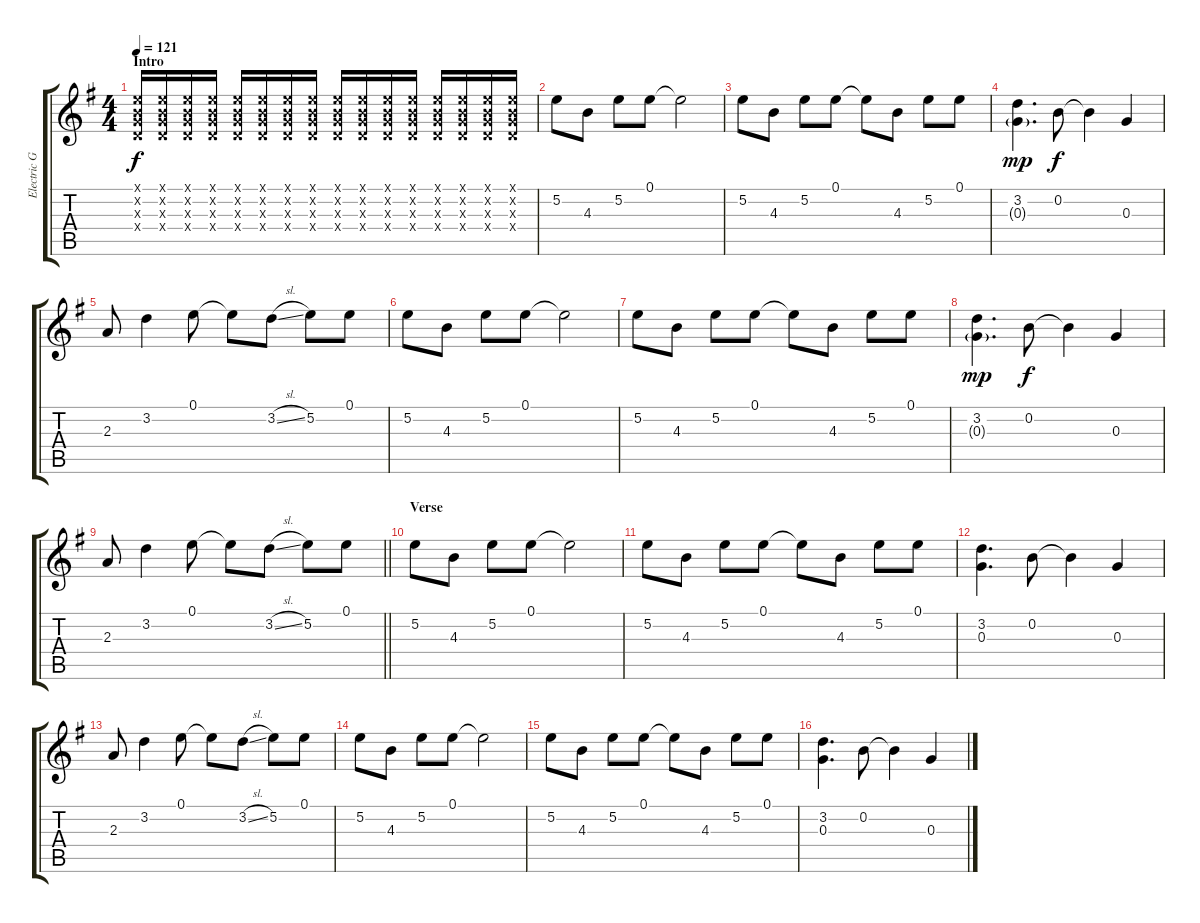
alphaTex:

\track ("Electric Guitar 1" "Electric G") {instrument distortionguitar}
\staff {score tabs}
\tuning (E4 B3 G3 D3 A2 E2) {hide}
\ts (4 4)
\section ("" "Intro")
\tempo 121
\clef g2
\ks g
(0.1{x} 0.2{x} 0.3{x} 0.4{x}).16{dy f instrument distortionguitar} (0.1{x} 0.2{x} 0.3{x} 0.4{x}).16 (0.1{x} 0.2{x} 0.3{x} 0.4{x}).16 (0.1{x} 0.2{x} 0.3{x} 0.4{x}).16 (0.1{x} 0.2{x} 0.3{x} 0.4{x}).16 (0.1{x} 0.2{x} 0.3{x} 0.4{x}).16 (0.1{x} 0.2{x} 0.3{x} 0.4{x}).16 (0.1{x} 0.2{x} 0.3{x} 0.4{x}).16 (0.1{x} 0.2{x} 0.3{x} 0.4{x}).16 (0.1{x} 0.2{x} 0.3{x} 0.4{x}).16 (0.1{x} 0.2{x} 0.3{x} 0.4{x}).16 (0.1{x} 0.2{x} 0.3{x} 0.4{x}).16 (0.1{x} 0.2{x} 0.3{x} 0.4{x}).16 (0.1{x} 0.2{x} 0.3{x} 0.4{x}).16 (0.1{x} 0.2{x} 0.3{x} 0.4{x}).16 (0.1{x} 0.2{x} 0.3{x} 0.4{x}).16 |
5.2.8 4.3.8 5.2.8 0.1.8 0.1{t}.2 |
5.2.8 4.3.8 5.2.8 0.1.8 0.1{t}.8 4.3.8 5.2.8 0.1.8 |
(3.2 0.3{g}).4{d dy mp} 0.2.8{dy f} 0.2{t}.4 0.3.4 |
2.3.8 3.2.4 0.1.8 0.1{t}.8 3.2{sl}.8 5.2.8 0.1.8 |
5.2.8 4.3.8 5.2.8 0.1.8 0.1{t}.2 |
5.2.8 4.3.8 5.2.8 0.1.8 0.1{t}.8 4.3.8 5.2.8 0.1.8 |
(3.2 0.3{g}).4{d dy mp} 0.2.8{dy f} 0.2{t}.4 0.3.4 |
\barLineRight lightlight
2.3.8 3.2.4 0.1.8 0.1{t}.8 3.2{sl}.8 5.2.8 0.1.8 |
\section ("" "Verse")
5.2.8 4.3.8 5.2.8 0.1.8 0.1{t}.2 |
5.2.8 4.3.8 5.2.8 0.1.8 0.1{t}.8 4.3.8 5.2.8 0.1.8 |
(3.2 0.3).4{d} 0.2.8 0.2{t}.4 0.3.4 |
2.3.8 3.2.4 0.1.8 0.1{t}.8 3.2{sl}.8 5.2.8 0.1.8 |
5.2.8 4.3.8 5.2.8 0.1.8 0.1{t}.2 |
5.2.8 4.3.8 5.2.8 0.1.8 0.1{t}.8 4.3.8 5.2.8 0.1.8 |
(3.2 0.3).4{d} 0.2.8 0.2{t}.4 0.3.4
